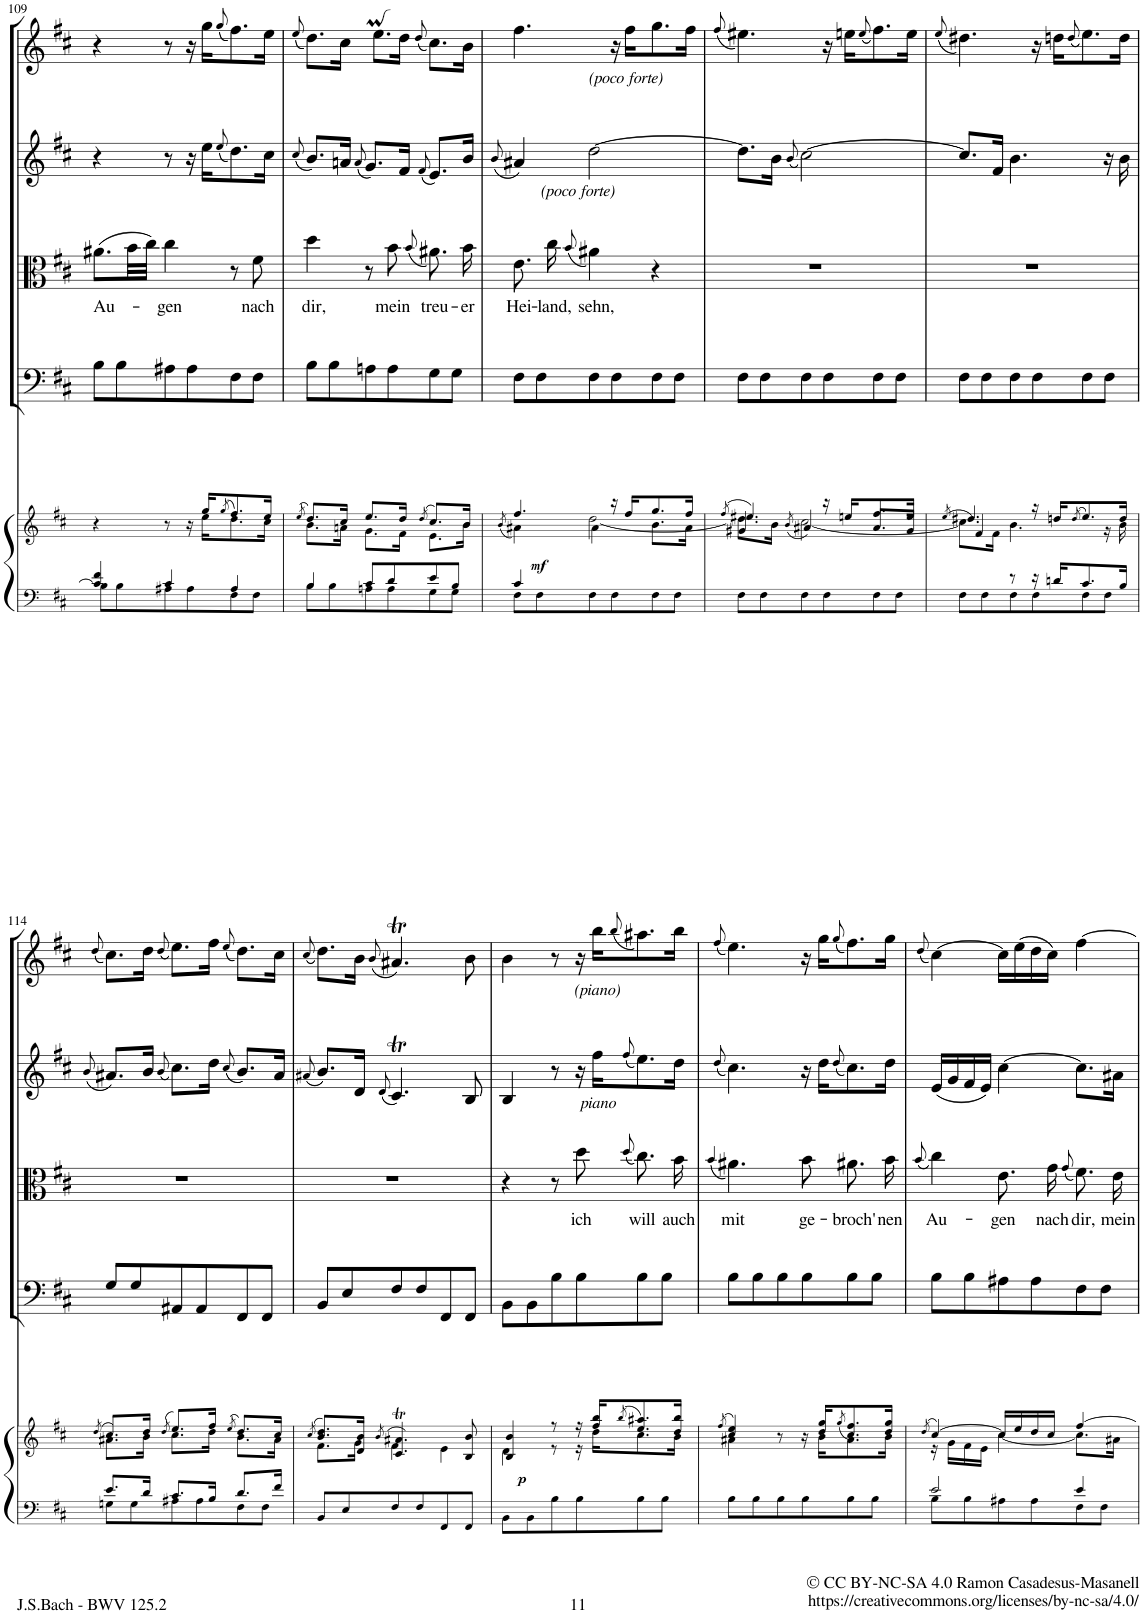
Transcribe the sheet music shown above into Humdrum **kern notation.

**kern	**kern	**dynam	**kern	**kern	**text	**kern	**dynam	**kern	**dynam
*part5	*part5	*part5	*part4	*part3	*part3	*part2	*part2	*part1	*part1
*staff6	*staff5	*staff5/6	*staff4	*staff3	*staff3	*staff2	*staff2	*staff1	*staff1
*I"Piano reduction	*	*	*I"Continuo	*I"Alto	*	*I"Oboe d'amore	*	*I"Flauto traverso	*
*I'Pno	*	*	*	*	*	*I'Ob	*	*I'Fl	*
!!LO:PB:g=z
*clefF4	*clefG2	*	*clefF4	*clefC3	*	*clefG2	*	*clefG2	*
*k[f#c#]	*k[f#c#]	*	*k[f#c#]	*k[f#c#]	*	*k[f#c#]	*	*k[f#c#]	*
*M3/4	*M3/4	*	*M3/4	*M3/4	*	*M3/4	*	*M3/4	*
=109	=109	=109	=109	=109	=109	=109	=109	=109	=109
*^	*^	*	*	*	*	*	*	*	*
!	!	!	!	!	!	!	!LO:LY:b	!	!	!	!
4c#/] 4f#/	8B\L	4r	4ryy	.	8B\L	(8.a#X\L	Au-	4r	.	4r	.
.	8B\	.	.	.	8B\	.	.	.	.	.	.
.	.	.	.	.	.	32b\LL	.	.	.	.	.
.	.	.	.	.	.	32cc#\JJJ)	.	.	.	.	.
!	!	!	!	!	!	!	!LO:LY:b	!	!	!	!
4c#/	8A#X\	8r	8ryy	.	8A#X\	4cc#\	-gen	8r	.	8r	.
.	8A#\	16r	16ryy	.	8A#\	.	.	16r	.	16r	.
.	.	16gg/KL	16ee\KL	.	.	.	.	16ee\KL	.	16gg\KL	.
.	.	(8qgg/	.	.	.	.	.	(8qee/	.	(8qgg/	.
4A#/	8F#\	8.ff#/)	8.dd\	.	8F#\	8r	.	8.dd\)	.	8.ff#\)	.
!	!	!	!	!	!	!	!LO:LY:b	!	!	!	!
.	8F#\J	.	.	.	8F#\J	8f#\	nach	.	.	.	.
.	.	16ee/Jk	16cc#\Jk	.	.	.	.	16cc#\Jk	.	16ee\Jk	.
=110	=110	=110	=110	=110	=110	=110	=110	=110	=110	=110	=110
.	.	(8qee/	.	.	.	.	.	(8qcc#/	.	(8qee/	.
!	!	!	!	!	!	!	!LO:LY:b	!	!	!	!
4B/	8B\L	8.dd/L)	8.b\L	.	8B\L	4dd\	dir,	8.b/L)	.	8.dd\L)	.
.	8B\	.	.	.	8B\	.	.	.	.	.	.
.	.	16cc#/Jk	16an\Jk	.	.	.	.	16an/Jk	.	16cc#\Jk	.
.	.	.	.	.	.	.	.	(8qa/	.	.	.
8c#/L	8An\	8.ee/L	8.g\L	.	8An\	8r	.	8.g/L)	.	8.ee\L	.
!	!	!	!	!	!	!	!LO:LY:b	!	!	!	!
8d/	8A\	.	.	.	8A\	8b\	mein	.	.	.	.
.	.	16dd/Jk	16f#\Jk	.	.	.	.	16f#/Jk	.	16dd\Jk	.
.	.	(8qdd/	.	.	.	(8qb/	.	(8qf#/	.	(8qdd/	.
!	!	!	!	!	!	!	!LO:LY:b	!	!	!	!
8e/	8G\	8.cc#/L)	8.e\L	.	8G\	8.a#X\)	treu-	8.e/L)	.	8.cc#\L)	.
8B/J	8G\J	.	.	.	8G\J	.	.	.	.	.	.
!	!	!	!	!	!	!	!LO:LY:b	!	!	!	!
.	.	16b/Jk	16b\Jk	.	.	16b\	-er	16b/Jk	.	16b\Jk	.
=111	=111	=111	=111	=111	=111	=111	=111	=111	=111	=111	=111
.	.	.	(8qb/	.	.	.	.	(8qb/	.	.	.
*	*	*	*^	*	*	*	*	*	*	*	*
!	!	!	!	!	!LO:DY:b	!	!	!LO:LY:b	!	!	!	!
4c#/	8F#\L	4.ff#/	4a#X\)	4ryy	mf	8F#\L	8.e\	Hei-	4a#X/)	.	4.ff#\	.
.	8F#\	.	.	.	.	8F#\	.	.	.	.	.	.
!	!	!	!	!	!	!	!	!LO:LY:b	!	!	!	!
.	.	.	.	.	.	.	16cc#\	-land,	.	.	.	.
.	.	.	.	.	.	.	(8qb/	.	.	.	.	.
!	!	!	!	!	!	!	!	!LO:LY:b	!	!LO:DY:b	!	!
2ryy	8F#\	.	[2dd\	4a#\	.	8F#\	4a#X\)	sehn,	[2dd\	other-dynamics	.	.
.	8F#\	16r	.	.	.	8F#\	.	.	.	.	16r	.
!	!	!	!	!	!	!	!	!	!	!	!	!LO:DY:b
.	.	16ff#/KL	.	.	.	.	.	.	.	.	16ff#\KL	other-dynamics
.	8F#\	8.gg/	.	8.b\L	.	8F#\	4r	.	.	.	8.gg\	.
.	8F#\J	.	.	.	.	8F#\J	.	.	.	.	.	.
.	.	16ff#/Jk	.	16a#\Jk	.	.	.	.	.	.	16ff#\Jk	.
*v	*v	*	*	*	*	*	*	*	*	*	*	*
=112	=112	=112	=112	=112	=112	=112	=112	=112	=112	=112	=112
.	(>8qff#/	.	.	.	.	.	.	.	.	(8qff#/	.
8F#\L	4.ee#X/)	8.dd\L]	4g#X/	.	8F#\L	2.r	.	8.dd\L]	.	4.ee#X\)	.
8F#\	.	.	.	.	8F#\	.	.	.	.	.	.
.	.	16b\Jk	.	.	.	.	.	16b\Jk	.	.	.
.	.	.	(8qb/	.	.	.	.	(8qb/	.	.	.
8F#\	.	[2cc#\	4a#X/)	.	8F#\	.	.	[2cc#\)	.	.	.
8F#\	16r	.	.	.	8F#\	.	.	.	.	16r	.
.	16een/KL	.	.	.	.	.	.	.	.	16een\KL	.
.	.	.	.	.	.	.	.	.	.	(8qee/	.
8F#\	8.ff#/	.	8.a#/L	.	8F#\	.	.	.	.	8.ff#\)	.
8F#\J	.	.	.	.	8F#\J	.	.	.	.	.	.
.	16ee/Jk	.	16g#/Jk	.	.	.	.	.	.	16ee\Jk	.
=113	=113	=113	=113	=113	=113	=113	=113	=113	=113	=113	=113
.	(>8qee/	.	.	.	.	.	.	.	.	(8qee/	.
*^	*	*	*	*	*	*	*	*	*	*	*
4ryy	8F#\L	4.dd#X/)	8.cc#\L]	4f#/	.	8F#\L	2.r	.	8.cc#/L]	.	4.dd#X\)	.
.	8F#\	.	.	.	.	8F#\	.	.	.	.	.	.
.	.	.	16f#\Jk	.	.	.	.	.	16f#/Jk	.	.	.
8r	8F#\	.	4.b\	2ryy	.	8F#\	.	.	4.b\	.	.	.
16r	8F#\	16r	.	.	.	8F#\	.	.	.	.	16r	.
16dn/KL	.	16ddn/KL	.	.	.	.	.	.	.	.	16ddn\KL	.
.	.	(8qdd/	.	.	.	.	.	.	.	.	(8qdd/	.
8.c#/	8F#\	8.ee/)	.	.	.	8F#\	.	.	.	.	8.ee\)	.
.	8F#\J	.	16r	.	.	8F#\J	.	.	16r	.	.	.
16B/Jk	.	16dd/Jk	16b\	.	.	.	.	.	16b\	.	16dd\Jk	.
*	*	*v	*v	*v	*	*	*	*	*	*	*	*
!!LO:LB:g=z
=114	=114	=114	=114	=114	=114	=114	=114	=114	=114	=114
.	.	(>8qdd/	.	.	.	.	(8qb/	.	(8qdd/	.
*	*	*^	*	*	*	*	*	*	*	*
8.e/L	8Gn\L	8.cc#/L)	8.a#X\L	.	8G/L	2.r	.	8.a#X/L)	.	8.cc#\L)	.
.	8G\	.	.	.	8G/	.	.	.	.	.	.
16d/Jk	.	16dd/Jk	16b\Jk	.	.	.	.	16b/Jk	.	16dd\Jk	.
.	.	(8qdd/	.	.	.	.	.	(8qb/	.	(8qdd/	.
8.c#/L	8A#X\	8.ee/L)	8.cc#\L	.	8AA#X/	.	.	8.cc#\L)	.	8.ee\L)	.
.	8A#\	.	.	.	8AA#/	.	.	.	.	.	.
16B/Jk	.	16ff#/Jk	16dd\Jk	.	.	.	.	16dd\Jk	.	16ff#\Jk	.
.	.	(8qee/	.	.	.	.	.	(8qcc#/	.	(8qee/	.
8.d/L	8F#\	8.dd/L)	8.b\L	.	8FF#/	.	.	8.b/L)	.	8.dd\L)	.
.	8F#\J	.	.	.	8FF#/J	.	.	.	.	.	.
16f#/Jk	.	16cc#/Jk	16a#\Jk	.	.	.	.	16a#/Jk	.	16cc#\Jk	.
*v	*v	*	*	*	*	*	*	*	*	*	*
=115	=115	=115	=115	=115	=115	=115	=115	=115	=115	=115
.	(>8qcc#/	.	.	.	.	.	(8qa#X/	.	(8qcc#/	.
8BB/L	8.b/ 8.dd/L)	8.f#\L	.	8BB/L	2.r	.	8.b/L)	.	8.dd\L)	.
8E/	.	.	.	8E/	.	.	.	.	.	.
.	16d/ 16b/Jk	16g\Jk	.	.	.	.	16d/Jk	.	16b\Jk	.
.	(>8qb/	.	.	.	.	.	(8qd/	.	(8qb/	.
8F#/	4.c#/T 4.a#X/T)	4f#\	.	8F#/	.	.	4.c#t/)	.	4.a#Xt/)	.
8F#/	.	.	.	8F#/	.	.	.	.	.	.
8FF#/	.	4e\	.	8FF#/	.	.	.	.	.	.
8FF#/J	8B/ 8b/	.	.	8FF#/J	.	.	8B/	.	8b\	.
=116	=116	=116	=116	=116	=116	=116	=116	=116	=116	=116
!	!	!	!LO:DY:b	!	!	!	!	!	!	!
8BB\L	4B/ 4b/	4d\	p	8BB\L	4r	.	4B/	.	4b\	.
8BB\	.	.	.	8BB\	.	.	.	.	.	.
8B\	8r	8r	.	8B\	8r	.	8r	.	8r	.
!	!	!	!	!	!	!LO:LY:b	!	!	!	!
8B\	16r	16r	.	8B\	8dd\	ich	16r	.	16r	.
!	!	!	!	!	!	!	!	!LO:DY:b	!	!LO:DY:b
.	16ff#/ 16bb/KL	16dd\KL	.	.	.	.	16ff#\KL	other-dynamics	16bb\KL	other-dynamics
.	(>8qbb/	.	.	.	(8qdd/	.	(8qff#/	.	(8qbb/	.
!	!	!	!	!	!	!LO:LY:b	!	!	!	!
8B\	8.ee/ 8.aa#X/)	8.cc#\	.	8B\	8.cc#\)	will	8.ee\)	.	8.aa#X\)	.
8B\J	.	.	.	8B\J	.	.	.	.	.	.
!	!	!	!	!	!	!LO:LY:b	!	!	!	!
.	16dd/ 16bb/Jk	16b\Jk	.	.	16b\	auch	16dd\Jk	.	16bb\Jk	.
=117	=117	=117	=117	=117	=117	=117	=117	=117	=117	=117
.	(>8qff#/	.	.	.	(4qb/	.	(8qdd/	.	(8qff#/	.
!	!	!	!	!	!	!LO:LY:b	!	!	!	!
8B\L	4cc#/ 4ee/)	4a#X\	.	8B\L	4.a#X\)	mit	4.cc#\)	.	4.ee\)	.
8B\	.	.	.	8B\	.	.	.	.	.	.
8B\	8r	8ryy	.	8B\	.	.	.	.	.	.
!	!	!	!	!	!	!LO:LY:b	!	!	!	!
8B\	16r	16ryy	.	8B\	8b\	ge-	16r	.	16r	.
.	16dd/ 16gg/KL	16b\KL	.	.	.	.	16dd\KL	.	16gg\KL	.
.	(<8qgg/	.	.	.	.	.	(8qdd/	.	(8qgg/	.
!	!	!	!	!	!	!LO:LY:b	!	!	!	!
8B\	8.cc#/ 8.ff#/)	8.a#\	.	8B\	8.a#X\	-broch'-	8.cc#\)	.	8.ff#\)	.
8B\J	.	.	.	8B\J	.	.	.	.	.	.
!	!	!	!	!	!	!LO:LY:b	!	!	!	!
.	16dd/ 16gg/Jk	16b\Jk	.	.	16b\	-nen	16dd\Jk	.	16gg\Jk	.
=118	=118	=118	=118	=118	=118	=118	=118	=118	=118	=118
.	(8qdd/	.	.	.	(8qb/	.	.	.	(8qdd/	.
*^	*	*	*	*	*	*	*	*	*	*
!	!	!	!	!	!	!	!LO:LY:b	!	!	!	!
2e/	8B\L	[4cc#/)	16r	.	8B\L	4cc#\)	Au-	(16e/LL	.	[4cc#\)	.
.	.	.	16g\LL	.	.	.	.	16g/	.	.	.
.	8B\	.	16f#\	.	8B\	.	.	16f#/	.	.	.
.	.	.	16e\JJ	.	.	.	.	16e/JJ)	.	.	.
!	!	!	!	!	!	!	!LO:LY:b	!	!	!	!
.	8A#X\	16cc#/LL]	[4cc#\	.	8A#X\	8.e\	-gen	[4cc#\	.	16cc#\LL]	.
.	.	16ee/	.	.	.	.	.	.	.	(16ee\	.
.	8A#\	16dd/	.	.	8A#\	.	.	.	.	16dd\	.
!	!	!	!	!	!	!	!LO:LY:b	!	!	!	!
.	.	16cc#/JJ	.	.	.	16g\	nach	.	.	16cc#\JJ)	.
.	.	.	.	.	.	(8qg/	.	.	.	.	.
!	!	!	!	!	!	!	!LO:LY:b	!	!	!	!
4e/	8F#\	[4ff#/	8.cc#\L]	.	8F#\	8.f#\)	dir,	8.cc#\L]	.	[4ff#\	.
.	8F#\J	.	.	.	8F#\J	.	.	.	.	.	.
!	!	!	!	!	!	!	!LO:LY:b	!	!	!	!
.	.	.	16a#X\Jk	.	.	16e\	mein	16a#X\Jk	.	.	.
*v	*v	*	*	*	*	*	*	*	*	*	*
*	*v	*v	*	*	*	*	*	*	*	*
=	=	=	=	=	=	=	=	=	=
*-	*-	*-	*-	*-	*-	*-	*-	*-	*-
